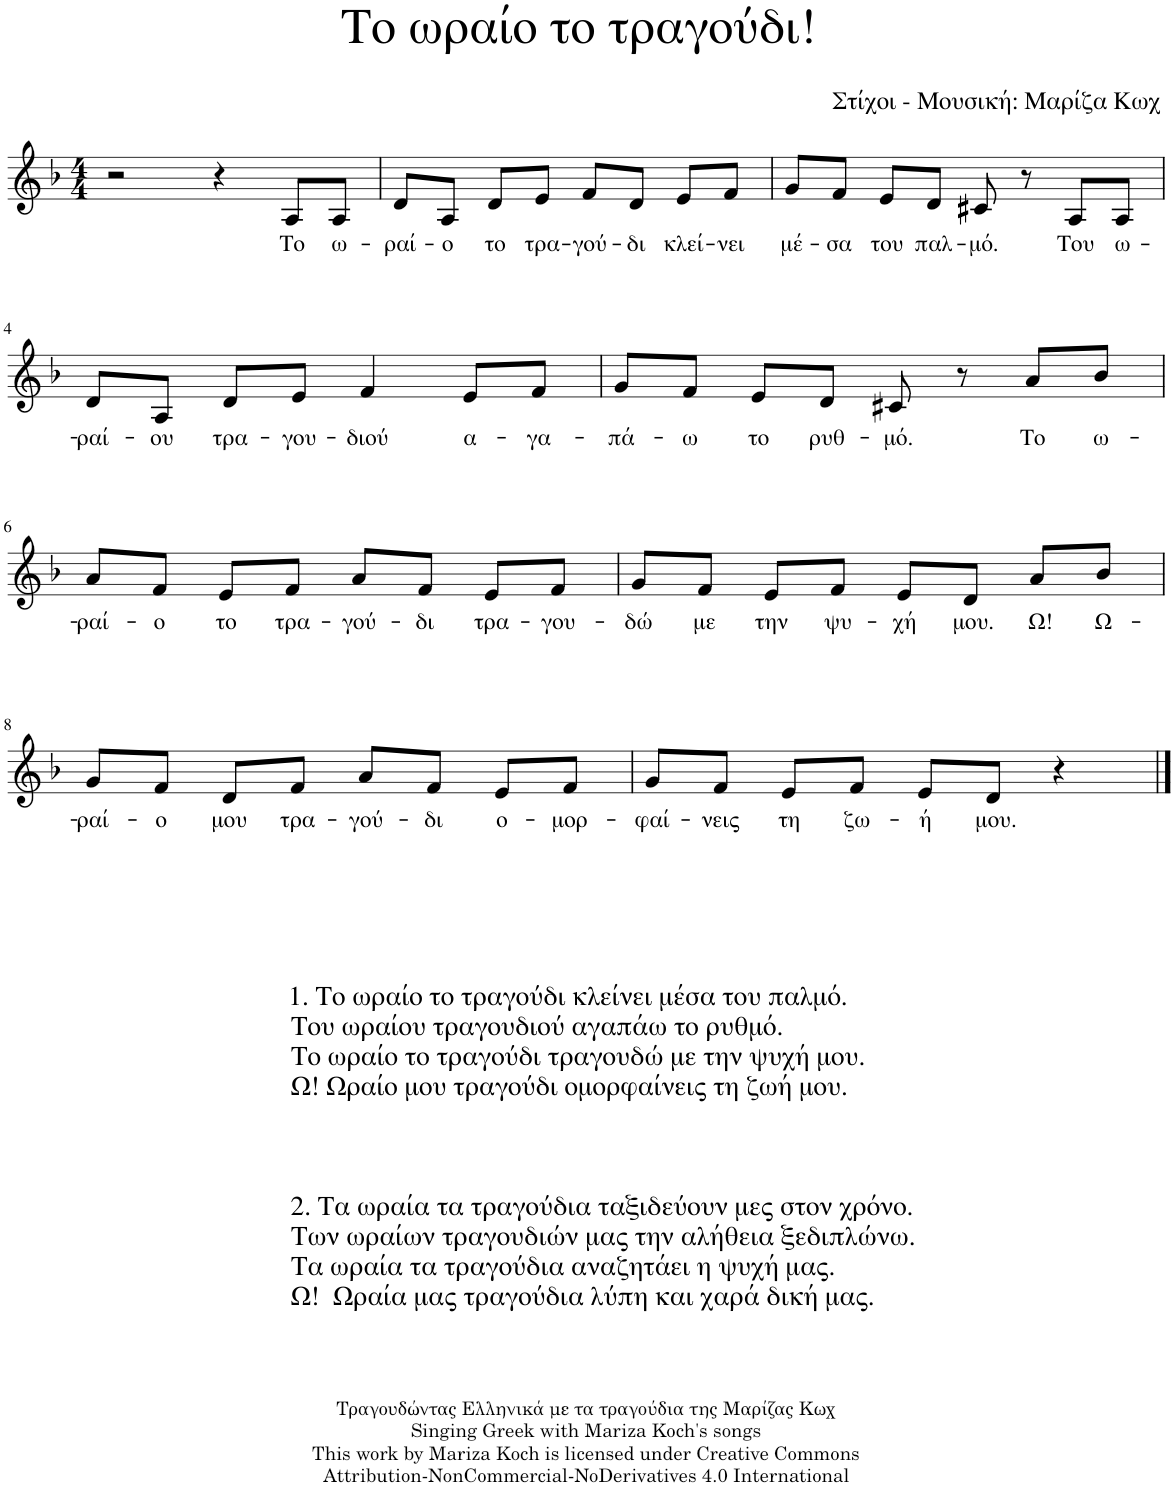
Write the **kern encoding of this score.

**kern	**text
*part1	*part1
*staff1	*staff1
*I"Φωνή	*
*clefG2	*
*k[b-]	*
*M4/4	*
=1	=1
2r	.
4r	.
!	!LO:LY:b
8A/L	Το
!	!LO:LY:b
8A/J	ω-
=2	=2
!	!LO:LY:b
8d/L	-ραί-
!	!LO:LY:b
8A/J	-ο
!	!LO:LY:b
8d/L	το
!	!LO:LY:b
8e/J	τρα-
!	!LO:LY:b
8f/L	-γού-
!	!LO:LY:b
8d/J	-δι
!	!LO:LY:b
8e/L	κλεί-
!	!LO:LY:b
8f/J	-νει
=3	=3
!	!LO:LY:b
8g/L	μέ-
!	!LO:LY:b
8f/J	-σα
!	!LO:LY:b
8e/L	του
!	!LO:LY:b
8d/J	παλ-
!	!LO:LY:b
8c#X/	-μό.
8r	.
!	!LO:LY:b
8A/L	Του
!	!LO:LY:b
8A/J	ω-
!!LO:LB:g=z
=4	=4
!	!LO:LY:b
8d/L	-ραί-
!	!LO:LY:b
8A/J	-ου
!	!LO:LY:b
8d/L	τρα-
!	!LO:LY:b
8e/J	-γου-
!	!LO:LY:b
4f/	-διού
!	!LO:LY:b
8e/L	α-
!	!LO:LY:b
8f/J	-γα-
=5	=5
!	!LO:LY:b
8g/L	-πά-
!	!LO:LY:b
8f/J	-ω
!	!LO:LY:b
8e/L	το
!	!LO:LY:b
8d/J	ρυθ-
!	!LO:LY:b
8c#X/	-μό.
8r	.
!	!LO:LY:b
8a/L	Το
!	!LO:LY:b
8b-/J	ω-
!!LO:LB:g=z
=6	=6
!	!LO:LY:b
8a/L	-ραί-
!	!LO:LY:b
8f/J	-ο
!	!LO:LY:b
8e/L	το
!	!LO:LY:b
8f/J	τρα-
!	!LO:LY:b
8a/L	-γού-
!	!LO:LY:b
8f/J	-δι
!	!LO:LY:b
8e/L	τρα-
!	!LO:LY:b
8f/J	-γου-
=7	=7
!	!LO:LY:b
8g/L	-δώ
!	!LO:LY:b
8f/J	με
!	!LO:LY:b
8e/L	την
!	!LO:LY:b
8f/J	ψυ-
!	!LO:LY:b
8e/L	-χή
!	!LO:LY:b
8d/J	μου.
!	!LO:LY:b
8a/L	Ω!
!	!LO:LY:b
8b-/J	Ω-
!!LO:LB:g=z
=8	=8
!	!LO:LY:b
8g/L	-ραί-
!	!LO:LY:b
8f/J	-ο
!	!LO:LY:b
8d/L	μου
!	!LO:LY:b
8f/J	τρα-
!	!LO:LY:b
8a/L	-γού-
!	!LO:LY:b
8f/J	-δι
!	!LO:LY:b
8e/L	ο-
!	!LO:LY:b
8f/J	-μορ-
=9	=9
!	!LO:LY:b
8g/L	-φαί-
!	!LO:LY:b
8f/J	-νεις
!	!LO:LY:b
8e/L	τη
!	!LO:LY:b
8f/J	ζω-
!	!LO:LY:b
8e/L	-ή
!LO:TX:b:t=1. Το ωραίο το τραγούδι κλείνει μέσα του παλμό.	!
!LO:TX:b:t=Του ωραίου τραγουδιού αγαπάω το ρυθμό.	!
!LO:TX:b:t=Το ωραίο το τραγούδι τραγουδώ με την ψυχή μου.	!
!LO:TX:b:t=Ω! Ωραίο μου τραγούδι ομορφαίνεις τη ζωή μου.	!
!LO:TX:b:t=2. Τα ωραία τα τραγούδια ταξιδεύουν μες στον χρόνο.	!
!LO:TX:b:t=Των ωραίων τραγουδιών μας την αλήθεια ξεδιπλώνω.	!
!LO:TX:b:t=Τα ωραία τα τραγούδια αναζητάει η ψυχή μας.	!
!LO:TX:b:t=Ω!  Ωραία μας τραγούδια λύπη και χαρά δική μας.	!
!	!LO:LY:b
8d/J	μου.
4r	.
==	==
*-	*-
